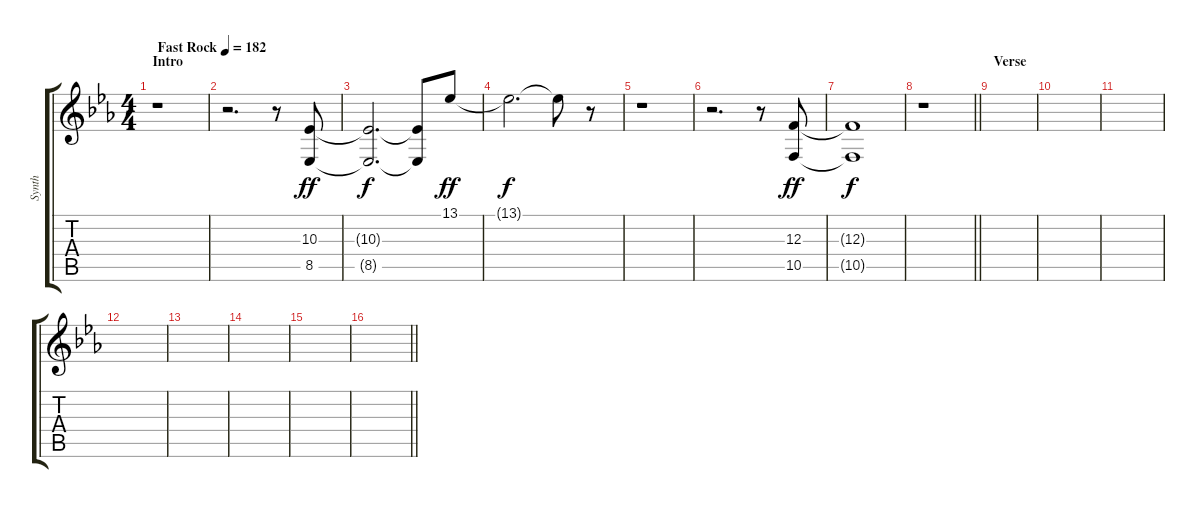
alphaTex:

\track ("Synth" "Synth") {instrument stringensemble1}
\staff {score tabs}
\tuning (D4 A3 F3 C3 G2 C2) {hide}
\ts (4 4)
\section ("" "Intro")
\tempo (182 "Fast Rock")
\clef g2
\ks eb
r.1{dy ff instrument stringensemble1} |
r.2{d} r.8 (10.3 8.5).8 |
(10.3{t} 8.5{t}).2{d dy f} (10.3{t} 8.5{t}).8 13.1.8{dy ff} |
13.1{t}.2{d dy f} 13.1{t}.8 r.8 |
r.1 |
r.2{d} r.8 (12.3 10.5).8{dy ff} |
(12.3{t} 10.5{t}).1{dy f} |
\barLineRight lightlight
r.1 |
\section ("" "Verse")
|
|
|
|
|
|
|
\barLineRight lightlight
